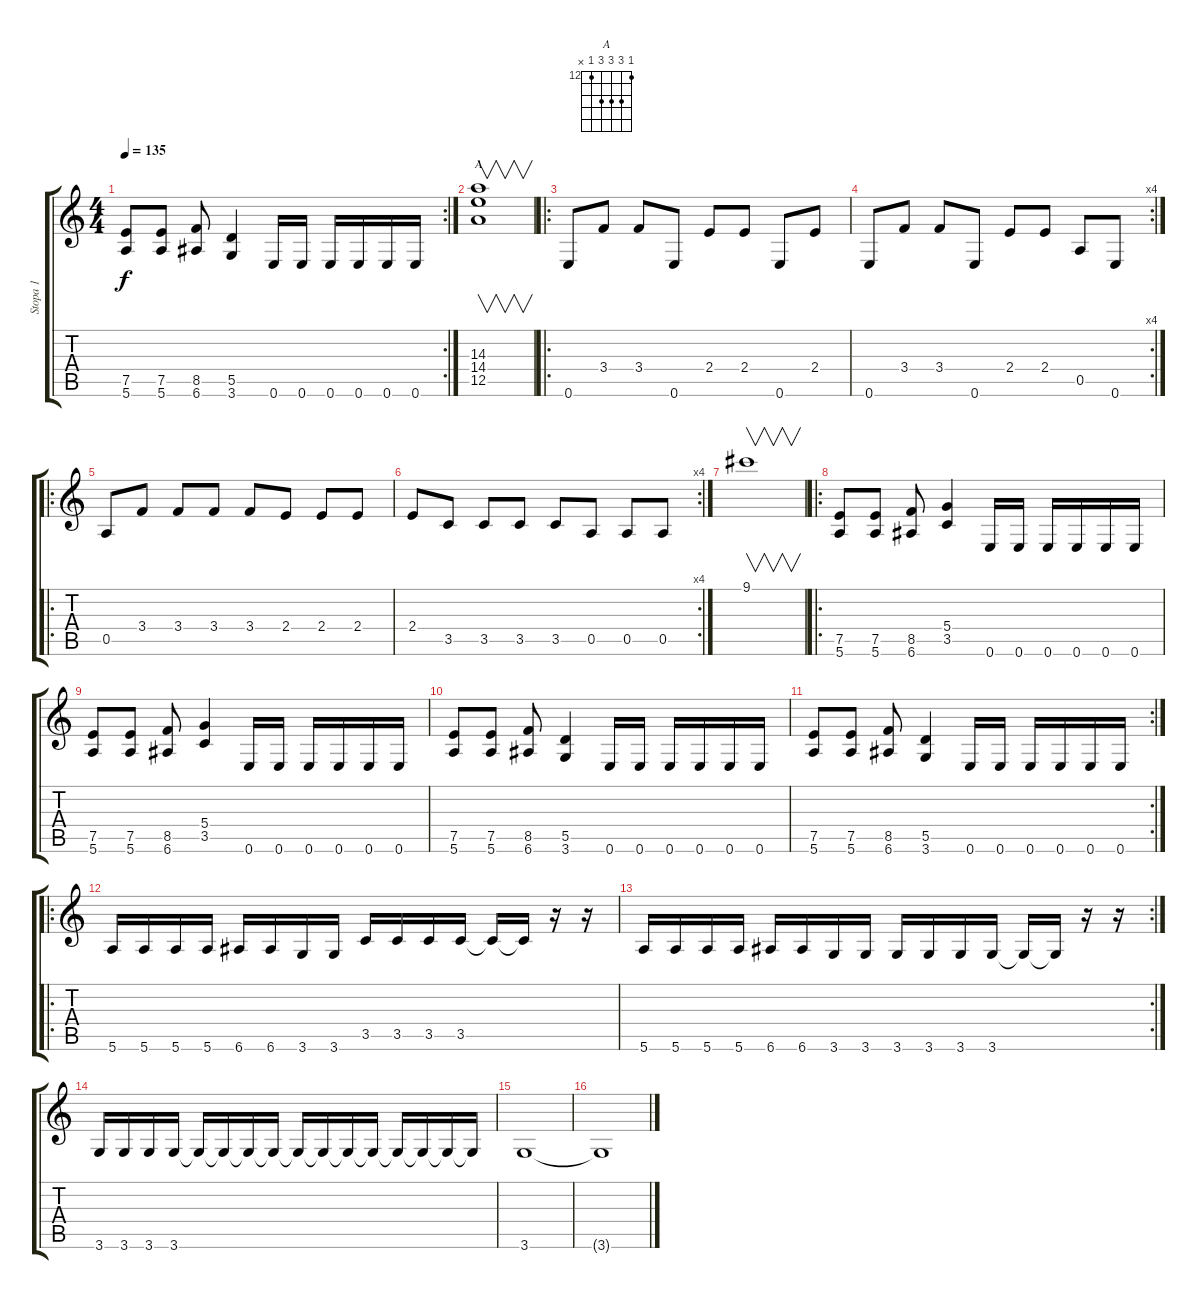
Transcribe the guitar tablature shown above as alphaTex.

\track ("Stopa 1" "Stopa 1") {instrument distortionguitar}
\staff {score tabs}
\tuning (E4 B3 G3 D3 A2 E2) {hide}
\chord ("A" 12 14 14 14 12 x) {firstfret 12}
\rc 2
\ts (4 4)
\tempo 135
\clef g2
\ks c
(7.5 5.6).8{dy f} (7.5 5.6).8 (8.5 6.6).8 (5.5 3.6).4 0.6.16 0.6.16 0.6.16 0.6.16 0.6.16 0.6.16 |
(14.3 14.4 12.5).1{v ch "A"} |
\ro
0.6.8 3.4.8 3.4.8 0.6.8 2.4.8 2.4.8 0.6.8 2.4.8 |
\rc 4
0.6.8 3.4.8 3.4.8 0.6.8 2.4.8 2.4.8 0.5.8 0.6.8 |
\ro
0.5.8 3.4.8 3.4.8 3.4.8 3.4.8 2.4.8 2.4.8 2.4.8 |
\rc 4
2.4.8 3.5.8 3.5.8 3.5.8 3.5.8 0.5.8 0.5.8 0.5.8 |
9.1.1{v} |
\ro
(7.5 5.6).8 (7.5 5.6).8 (8.5 6.6).8 (5.4 3.5).4 0.6.16 0.6.16 0.6.16 0.6.16 0.6.16 0.6.16 |
(7.5 5.6).8 (7.5 5.6).8 (8.5 6.6).8 (5.4 3.5).4 0.6.16 0.6.16 0.6.16 0.6.16 0.6.16 0.6.16 |
(7.5 5.6).8 (7.5 5.6).8 (8.5 6.6).8 (5.5 3.6).4 0.6.16 0.6.16 0.6.16 0.6.16 0.6.16 0.6.16 |
\rc 2
(7.5 5.6).8 (7.5 5.6).8 (8.5 6.6).8 (5.5 3.6).4 0.6.16 0.6.16 0.6.16 0.6.16 0.6.16 0.6.16 |
\ro
5.6.16 5.6.16 5.6.16 5.6.16 6.6.16 6.6.16 3.6.16 3.6.16 3.5.16 3.5.16 3.5.16 3.5.16 3.5{t}.16 3.5{t}.16 r.16 r.16 |
\rc 2
5.6.16 5.6.16 5.6.16 5.6.16 6.6.16 6.6.16 3.6.16 3.6.16 3.6.16 3.6.16 3.6.16 3.6.16 3.6{t}.16 3.6{t}.16 r.16 r.16 |
3.6.16 3.6.16 3.6.16 3.6.16 3.6{t}.16 3.6{t}.16 3.6{t}.16 3.6{t}.16 3.6{t}.16 3.6{t}.16 3.6{t}.16 3.6{t}.16 3.6{t}.16 3.6{t}.16 3.6{t}.16 3.6{t}.16 |
3.6.1 |
3.6{t}.1
